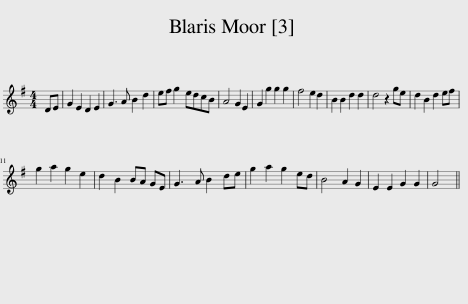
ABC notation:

X:1
L:1/8
M:4/4
I:linebreak $
K:G
V:1 treble
V:1
 DE | G2 E2 D2 E2 | G3 A B2 d2 | ef g2 edcB | A4 G2 E2 | %5
 G2 g2 g2 g2 | f4 e2 d2 | B2 B2 d2 d2 | d4 z2 ge | d2 B2 d2 ef |$ %10
 g2 a2 g2 e2 | d2 B2 BA GE | G3 A B2 de | g2 a2 g2 ed | B4 A2 G2 | %15
 E2 E2 G2 G2 | G4 || %17
